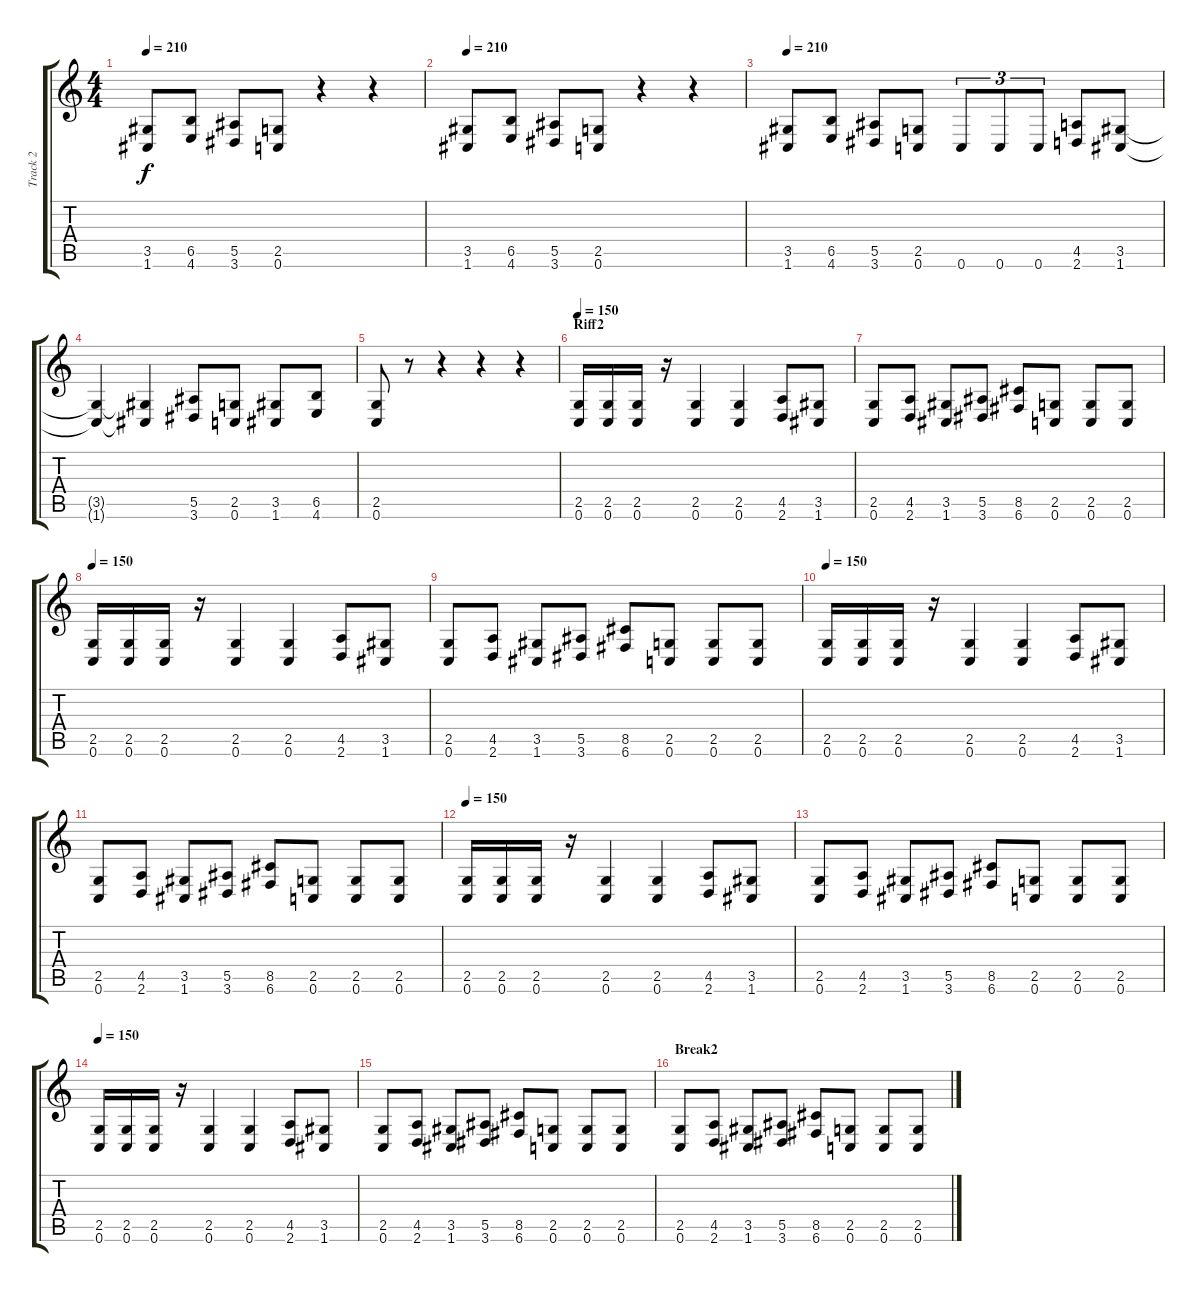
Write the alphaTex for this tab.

\track ("Track 2" "Track 2") {instrument overdrivenguitar}
\staff {score tabs}
\tuning (C4 G3 Eb3 Bb2 F2 C2) {hide}
\ts (4 4)
\tempo 210
\clef g2
\ks c
(3.5 1.6).8{dy f} (6.5 4.6).8 (5.5 3.6).8 (2.5 0.6).8 r.4 r.4 |
\tempo 210
(3.5 1.6).8 (6.5 4.6).8 (5.5 3.6).8 (2.5 0.6).8 r.4 r.4 |
\tempo 210
(3.5 1.6).8 (6.5 4.6).8 (5.5 3.6).8 (2.5 0.6).8 0.6.8{tu (3 2)} 0.6.8{tu (3 2)} 0.6.8{tu (3 2)} (4.5 2.6).8 (3.5 1.6).8 |
(3.5{t} 1.6{t}).4 (3.5{t} 1.6{t}).4 (5.5 3.6).8 (2.5 0.6).8 (3.5 1.6).8 (6.5 4.6).8 |
(2.5 0.6).8 r.8 r.4 r.4 r.4 |
\section ("" "Riff2")
\tempo 150
(2.5 0.6).16 (2.5 0.6).16 (2.5 0.6).16 r.16 (2.5 0.6).4 (2.5 0.6).4 (4.5 2.6).8 (3.5 1.6).8 |
(2.5 0.6).8 (4.5 2.6).8 (3.5 1.6).8 (5.5 3.6).8 (8.5 6.6).8 (2.5 0.6).8 (2.5 0.6).8 (2.5 0.6).8 |
\tempo 150
(2.5 0.6).16 (2.5 0.6).16 (2.5 0.6).16 r.16 (2.5 0.6).4 (2.5 0.6).4 (4.5 2.6).8 (3.5 1.6).8 |
(2.5 0.6).8 (4.5 2.6).8 (3.5 1.6).8 (5.5 3.6).8 (8.5 6.6).8 (2.5 0.6).8 (2.5 0.6).8 (2.5 0.6).8 |
\tempo 150
(2.5 0.6).16 (2.5 0.6).16 (2.5 0.6).16 r.16 (2.5 0.6).4 (2.5 0.6).4 (4.5 2.6).8 (3.5 1.6).8 |
(2.5 0.6).8 (4.5 2.6).8 (3.5 1.6).8 (5.5 3.6).8 (8.5 6.6).8 (2.5 0.6).8 (2.5 0.6).8 (2.5 0.6).8 |
\tempo 150
(2.5 0.6).16 (2.5 0.6).16 (2.5 0.6).16 r.16 (2.5 0.6).4 (2.5 0.6).4 (4.5 2.6).8 (3.5 1.6).8 |
(2.5 0.6).8 (4.5 2.6).8 (3.5 1.6).8 (5.5 3.6).8 (8.5 6.6).8 (2.5 0.6).8 (2.5 0.6).8 (2.5 0.6).8 |
\tempo 150
(2.5 0.6).16 (2.5 0.6).16 (2.5 0.6).16 r.16 (2.5 0.6).4 (2.5 0.6).4 (4.5 2.6).8 (3.5 1.6).8 |
(2.5 0.6).8 (4.5 2.6).8 (3.5 1.6).8 (5.5 3.6).8 (8.5 6.6).8 (2.5 0.6).8 (2.5 0.6).8 (2.5 0.6).8 |
\section ("" "Break2")
(2.5 0.6).8 (4.5 2.6).8 (3.5 1.6).8 (5.5 3.6).8 (8.5 6.6).8 (2.5 0.6).8 (2.5 0.6).8 (2.5 0.6).8
